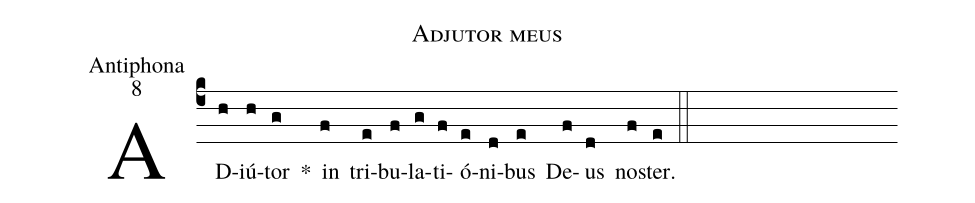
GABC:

name:Adjutor meus;
office-part:Antiphona;
mode:8;
%%
(c4)
AD(h)iú(h)tor(g) *()
in(f) tri(e)bu(f)la(g)ti(f)ó(e)ni(d)bus(e) De(f)us(d) no(f)ster.(e) (::)
